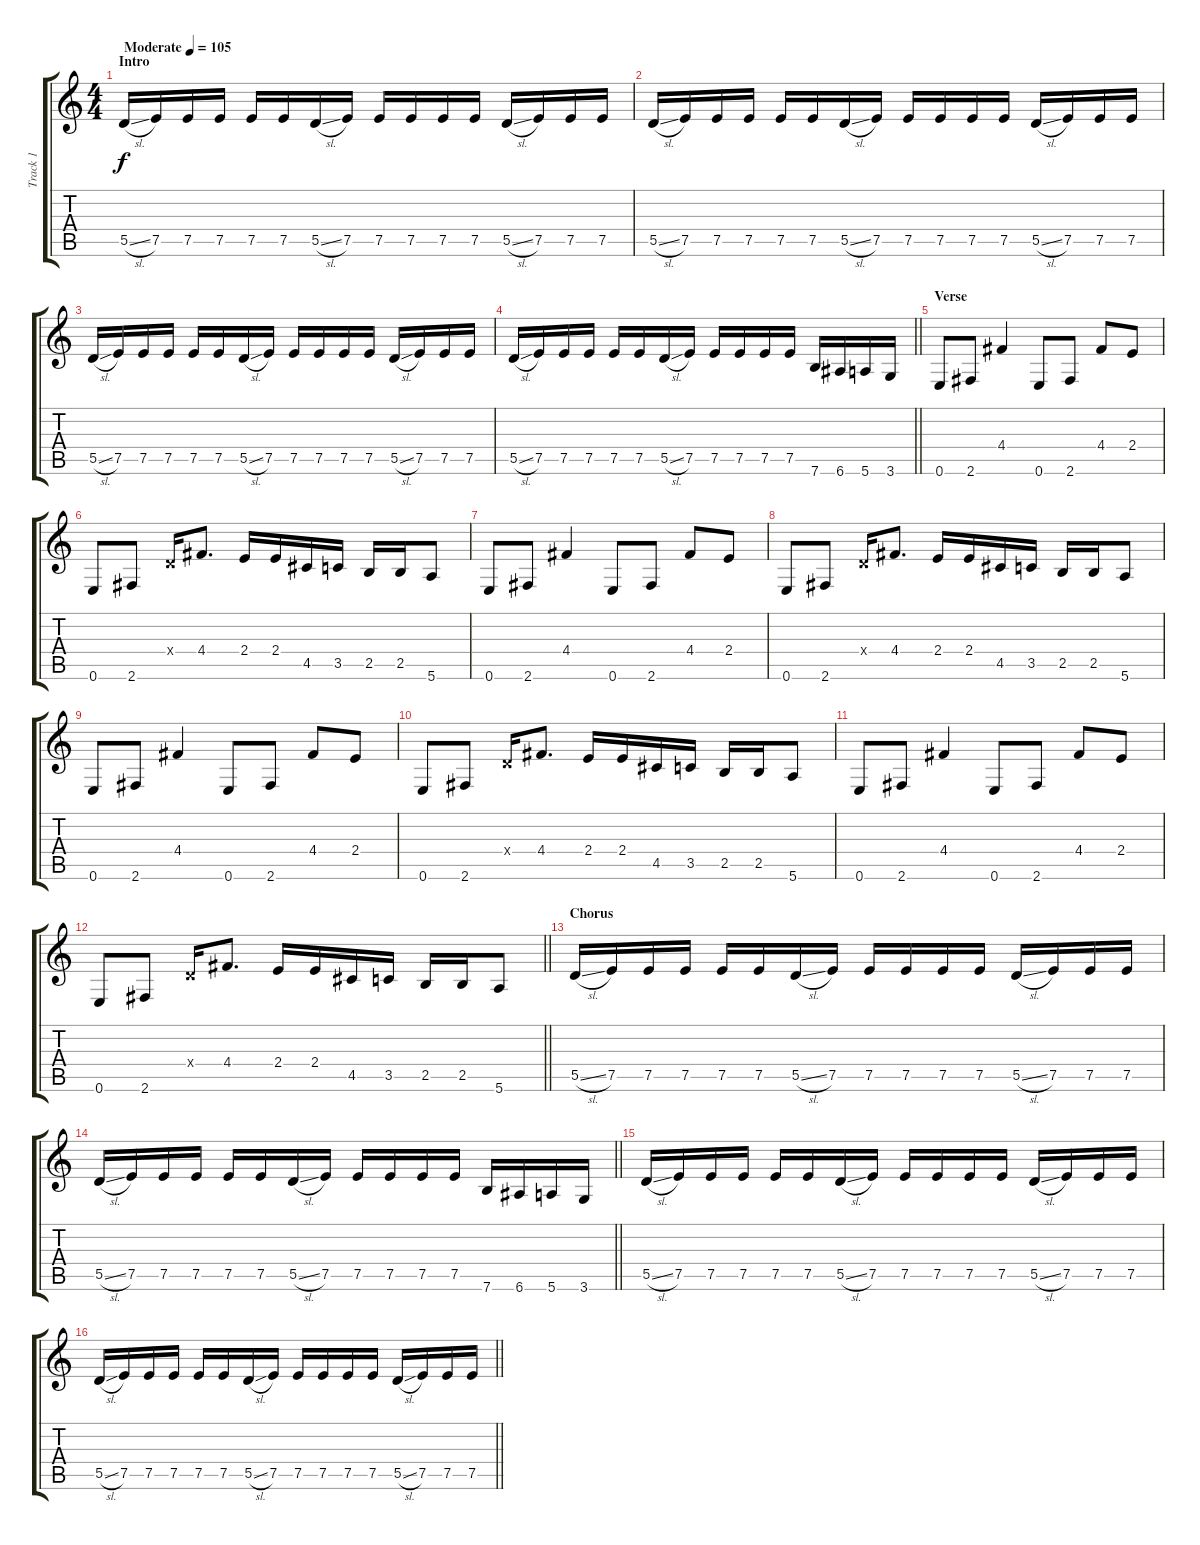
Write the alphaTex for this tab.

\track ("Track 1" "Track 1") {instrument acousticguitarsteel}
\staff {score tabs}
\tuning (E4 B3 G3 D3 A2 E2) {hide}
\ts (4 4)
\section ("" "Intro")
\tempo (105 "Moderate")
\clef g2
\ks c
5.5{sl}.16{dy f instrument acousticguitarsteel} 7.5.16 7.5.16 7.5.16 7.5.16 7.5.16 5.5{sl}.16 7.5.16 7.5.16 7.5.16 7.5.16 7.5.16 5.5{sl}.16 7.5.16 7.5.16 7.5.16 |
5.5{sl}.16 7.5.16 7.5.16 7.5.16 7.5.16 7.5.16 5.5{sl}.16 7.5.16 7.5.16 7.5.16 7.5.16 7.5.16 5.5{sl}.16 7.5.16 7.5.16 7.5.16 |
5.5{sl}.16 7.5.16 7.5.16 7.5.16 7.5.16 7.5.16 5.5{sl}.16 7.5.16 7.5.16 7.5.16 7.5.16 7.5.16 5.5{sl}.16 7.5.16 7.5.16 7.5.16 |
\barLineRight lightlight
5.5{sl}.16 7.5.16 7.5.16 7.5.16 7.5.16 7.5.16 5.5{sl}.16 7.5.16 7.5.16 7.5.16 7.5.16 7.5.16 7.6.16 6.6.16 5.6.16 3.6.16 |
\section ("" "Verse")
0.6.8 2.6.8 4.4.4 0.6.8 2.6.8 4.4.8 2.4.8 |
0.6.8 2.6.8 0.4{x}.16 4.4.8{d} 2.4.16 2.4.16 4.5.16 3.5.16 2.5.16 2.5.16 5.6.8 |
0.6.8 2.6.8 4.4.4 0.6.8 2.6.8 4.4.8 2.4.8 |
0.6.8 2.6.8 0.4{x}.16 4.4.8{d} 2.4.16 2.4.16 4.5.16 3.5.16 2.5.16 2.5.16 5.6.8 |
0.6.8 2.6.8 4.4.4 0.6.8 2.6.8 4.4.8 2.4.8 |
0.6.8 2.6.8 0.4{x}.16 4.4.8{d} 2.4.16 2.4.16 4.5.16 3.5.16 2.5.16 2.5.16 5.6.8 |
0.6.8 2.6.8 4.4.4 0.6.8 2.6.8 4.4.8 2.4.8 |
\barLineRight lightlight
0.6.8 2.6.8 0.4{x}.16 4.4.8{d} 2.4.16 2.4.16 4.5.16 3.5.16 2.5.16 2.5.16 5.6.8 |
\section ("" "Chorus")
5.5{sl}.16 7.5.16 7.5.16 7.5.16 7.5.16 7.5.16 5.5{sl}.16 7.5.16 7.5.16 7.5.16 7.5.16 7.5.16 5.5{sl}.16 7.5.16 7.5.16 7.5.16 |
\barLineRight lightlight
5.5{sl}.16 7.5.16 7.5.16 7.5.16 7.5.16 7.5.16 5.5{sl}.16 7.5.16 7.5.16 7.5.16 7.5.16 7.5.16 7.6.16 6.6.16 5.6.16 3.6.16 |
5.5{sl}.16 7.5.16 7.5.16 7.5.16 7.5.16 7.5.16 5.5{sl}.16 7.5.16 7.5.16 7.5.16 7.5.16 7.5.16 5.5{sl}.16 7.5.16 7.5.16 7.5.16 |
\barLineRight lightlight
5.5{sl}.16 7.5.16 7.5.16 7.5.16 7.5.16 7.5.16 5.5{sl}.16 7.5.16 7.5.16 7.5.16 7.5.16 7.5.16 5.5{sl}.16 7.5.16 7.5.16 7.5.16
